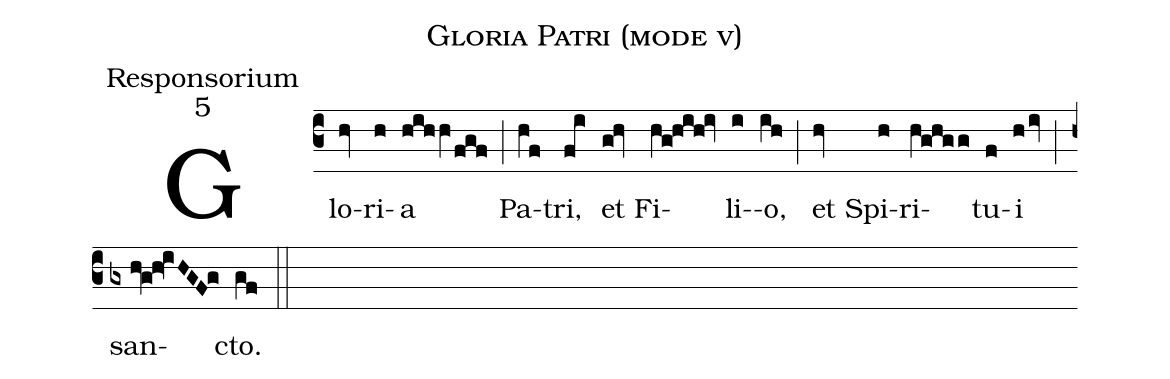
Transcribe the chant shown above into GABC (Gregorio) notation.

name:Gloria Patri (mode v);
office-part:Responsorium;
mode:5;
%%
(c3)Glo(hv)ri(h)a(hih/hV/fgf) (;) Pa(hV!f)tri,(f@i) et(g!hv) Fi(hV!g!h!i!h!iv)li(i)-o,(ih)(;) et(hv) Spi(h)ri(hV!g!h!g/g)tu(f)i(hiv) (;) san(gx/hv!g!h!iVHGF!g)cto.(gf) (::)
